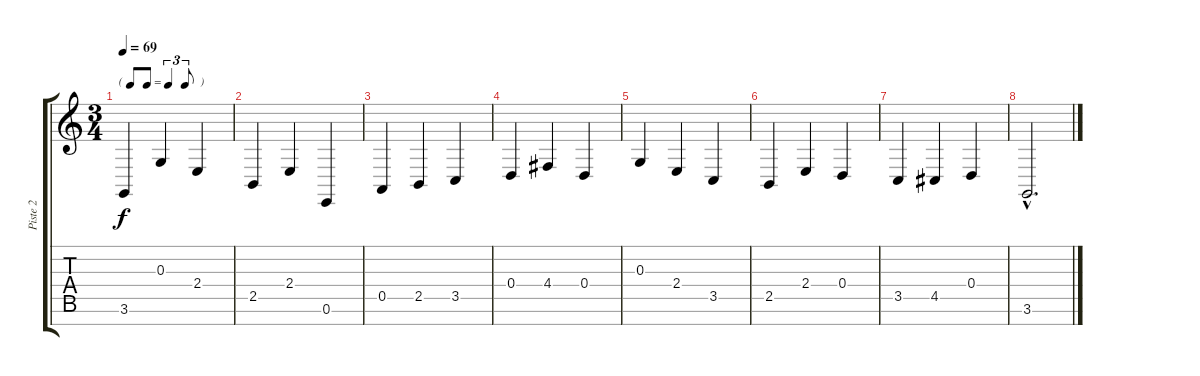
\track ("Piste 2" "Piste 2") {instrument acousticgrandpiano}
\staff {score tabs}
\tuning (E4 B3 G3 D3 A2 E2 B1) {hide}
\ts (3 4)
\tf triplet8th
\tempo 69
\clef g2
\ks c
3.6.4{dy f} 0.3.4 2.4.4 |
2.5.4 2.4.4 0.6.4 |
0.5.4 2.5.4 3.5.4 |
0.4.4 4.4.4 0.4.4 |
0.3.4 2.4.4 3.5.4 |
2.5.4 2.4.4 0.4.4 |
3.5.4 4.5.4 0.4.4 |
3.6{hac}.2{d}
